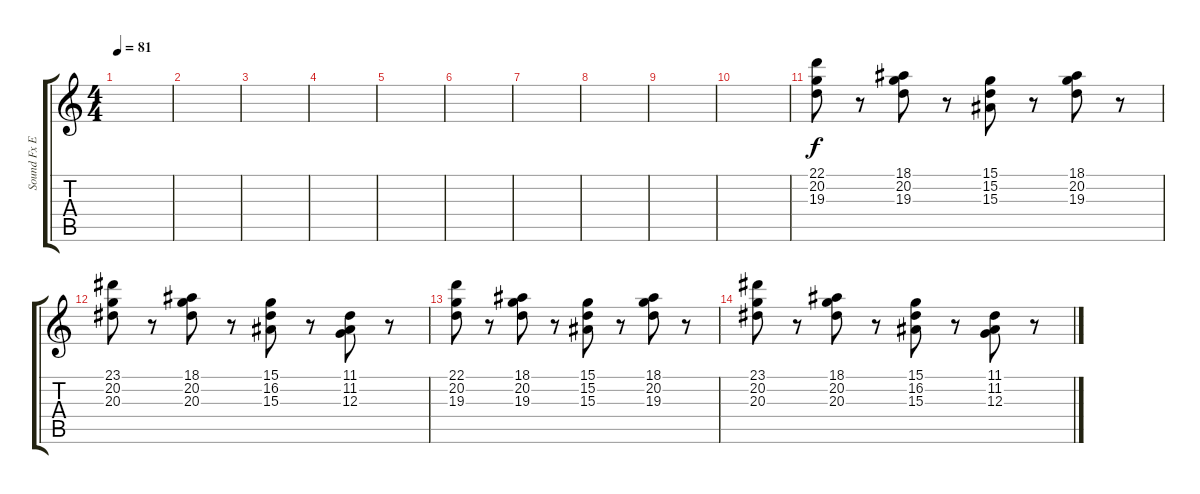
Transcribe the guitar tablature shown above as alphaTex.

\track ("Sound Fx Extra" "Sound Fx E") {instrument reversecymbal}
\staff {score tabs}
\tuning (E4 B3 G3 D3 A2 E2) {hide}
\ts (4 4)
\tempo 81
\clef g2
\ks c
|
|
|
|
|
|
|
|
|
|
(22.1 20.2 19.3).8{volume 10} r.8 (18.1 20.2 19.3).8 r.8 (15.1 15.2 15.3).8 r.8 (18.1 20.2 19.3).8 r.8 |
(23.1 20.2 20.3).8 r.8 (18.1 20.2 20.3).8 r.8 (15.1 16.2 15.3).8 r.8 (11.1 11.2 12.3).8 r.8 |
(22.1 20.2 19.3).8 r.8 (18.1 20.2 19.3).8 r.8 (15.1 15.2 15.3).8 r.8 (18.1 20.2 19.3).8 r.8 |
(23.1 20.2 20.3).8 r.8 (18.1 20.2 20.3).8 r.8 (15.1 16.2 15.3).8 r.8 (11.1 11.2 12.3).8 r.8
